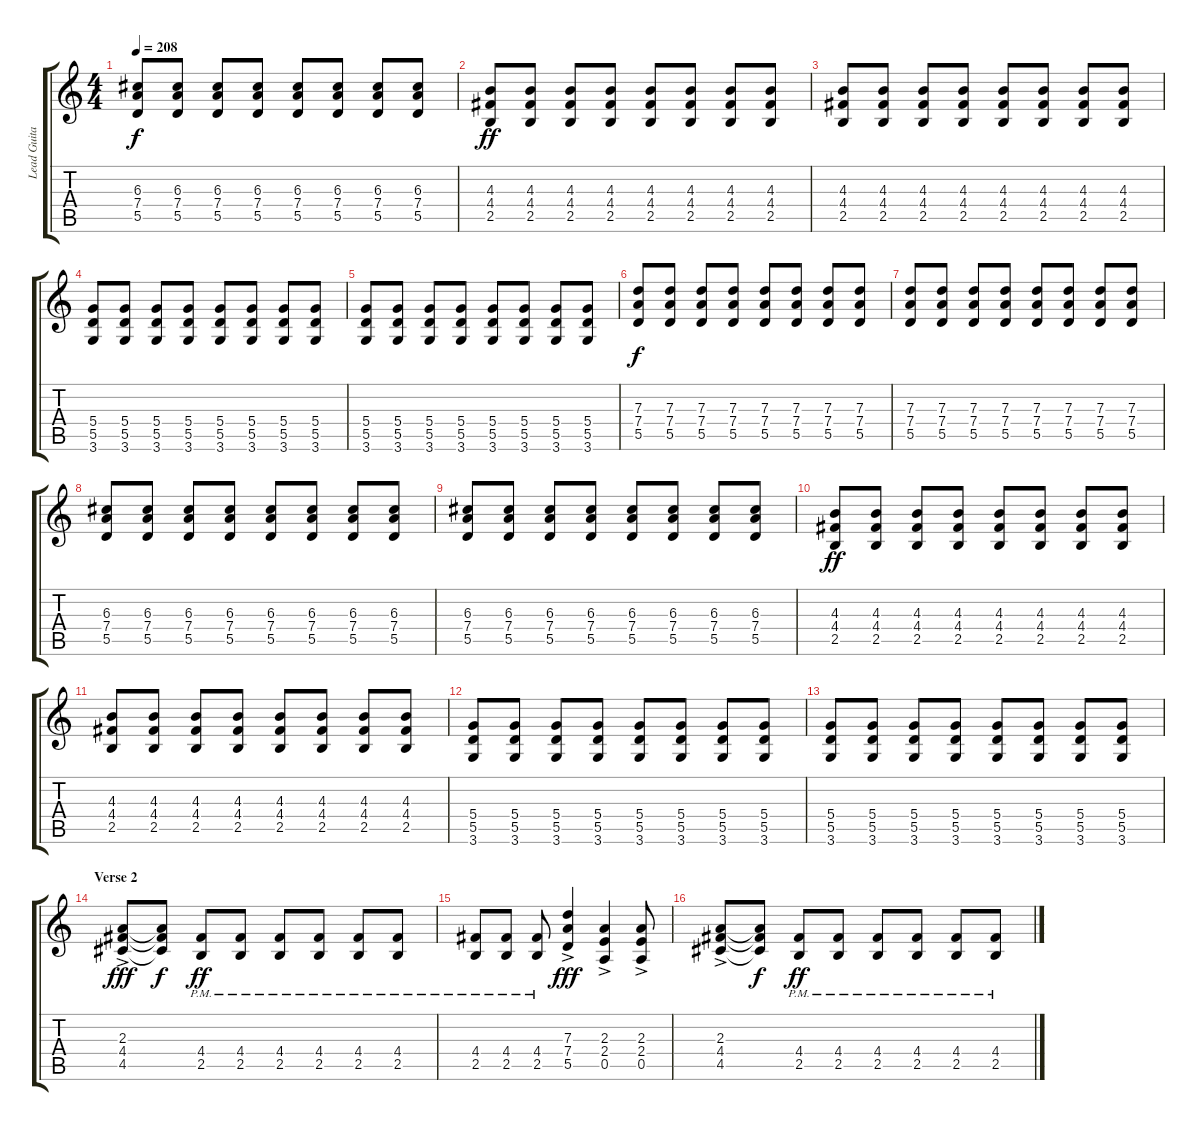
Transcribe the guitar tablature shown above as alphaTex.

\track ("Lead Guitar" "Lead Guita") {instrument distortionguitar}
\staff {score tabs}
\tuning (E4 B3 G3 D3 A2 E2) {hide}
\ts (4 4)
\tempo 208
\clef g2
\ks c
(6.3 7.4 5.5).8{dy f} (6.3 7.4 5.5).8 (6.3 7.4 5.5).8 (6.3 7.4 5.5).8 (6.3 7.4 5.5).8 (6.3 7.4 5.5).8 (6.3 7.4 5.5).8 (6.3 7.4 5.5).8 |
(4.3 4.4 2.5).8{dy ff} (4.3 4.4 2.5).8 (4.3 4.4 2.5).8 (4.3 4.4 2.5).8 (4.3 4.4 2.5).8 (4.3 4.4 2.5).8 (4.3 4.4 2.5).8 (4.3 4.4 2.5).8 |
(4.3 4.4 2.5).8 (4.3 4.4 2.5).8 (4.3 4.4 2.5).8 (4.3 4.4 2.5).8 (4.3 4.4 2.5).8 (4.3 4.4 2.5).8 (4.3 4.4 2.5).8 (4.3 4.4 2.5).8 |
(5.4 5.5 3.6).8 (5.4 5.5 3.6).8 (5.4 5.5 3.6).8 (5.4 5.5 3.6).8 (5.4 5.5 3.6).8 (5.4 5.5 3.6).8 (5.4 5.5 3.6).8 (5.4 5.5 3.6).8 |
(5.4 5.5 3.6).8 (5.4 5.5 3.6).8 (5.4 5.5 3.6).8 (5.4 5.5 3.6).8 (5.4 5.5 3.6).8 (5.4 5.5 3.6).8 (5.4 5.5 3.6).8 (5.4 5.5 3.6).8 |
(7.3 7.4 5.5).8{dy f} (7.3 7.4 5.5).8 (7.3 7.4 5.5).8 (7.3 7.4 5.5).8 (7.3 7.4 5.5).8 (7.3 7.4 5.5).8 (7.3 7.4 5.5).8 (7.3 7.4 5.5).8 |
(7.3 7.4 5.5).8 (7.3 7.4 5.5).8 (7.3 7.4 5.5).8 (7.3 7.4 5.5).8 (7.3 7.4 5.5).8 (7.3 7.4 5.5).8 (7.3 7.4 5.5).8 (7.3 7.4 5.5).8 |
(6.3 7.4 5.5).8 (6.3 7.4 5.5).8 (6.3 7.4 5.5).8 (6.3 7.4 5.5).8 (6.3 7.4 5.5).8 (6.3 7.4 5.5).8 (6.3 7.4 5.5).8 (6.3 7.4 5.5).8 |
(6.3 7.4 5.5).8 (6.3 7.4 5.5).8 (6.3 7.4 5.5).8 (6.3 7.4 5.5).8 (6.3 7.4 5.5).8 (6.3 7.4 5.5).8 (6.3 7.4 5.5).8 (6.3 7.4 5.5).8 |
(4.3 4.4 2.5).8{dy ff} (4.3 4.4 2.5).8 (4.3 4.4 2.5).8 (4.3 4.4 2.5).8 (4.3 4.4 2.5).8 (4.3 4.4 2.5).8 (4.3 4.4 2.5).8 (4.3 4.4 2.5).8 |
(4.3 4.4 2.5).8 (4.3 4.4 2.5).8 (4.3 4.4 2.5).8 (4.3 4.4 2.5).8 (4.3 4.4 2.5).8 (4.3 4.4 2.5).8 (4.3 4.4 2.5).8 (4.3 4.4 2.5).8 |
(5.4 5.5 3.6).8 (5.4 5.5 3.6).8 (5.4 5.5 3.6).8 (5.4 5.5 3.6).8 (5.4 5.5 3.6).8 (5.4 5.5 3.6).8 (5.4 5.5 3.6).8 (5.4 5.5 3.6).8 |
(5.4 5.5 3.6).8 (5.4 5.5 3.6).8 (5.4 5.5 3.6).8 (5.4 5.5 3.6).8 (5.4 5.5 3.6).8 (5.4 5.5 3.6).8 (5.4 5.5 3.6).8 (5.4 5.5 3.6).8 |
\section ("" "Verse 2")
(2.3{ac} 4.4{ac} 4.5{ac}).8{dy fff} (2.3{t} 4.4{t} 4.5{t}).8{dy f} (4.4{pm} 2.5{pm}).8{dy ff} (4.4{pm} 2.5{pm}).8 (4.4{pm} 2.5{pm}).8 (4.4{pm} 2.5{pm}).8 (4.4{pm} 2.5{pm}).8 (4.4{pm} 2.5{pm}).8 |
(4.4{pm} 2.5{pm}).8 (4.4{pm} 2.5{pm}).8 (4.4{pm} 2.5{pm}).8 (7.3{ac} 7.4{ac} 5.5{ac}).4{dy fff} (2.3{ac} 2.4{ac} 0.5{ac}).4 (2.3{ac} 2.4{ac} 0.5{ac}).8 |
(2.3{ac} 4.4{ac} 4.5{ac}).8 (2.3{t} 4.4{t} 4.5{t}).8{dy f} (4.4{pm} 2.5{pm}).8{dy ff} (4.4{pm} 2.5{pm}).8 (4.4{pm} 2.5{pm}).8 (4.4{pm} 2.5{pm}).8 (4.4{pm} 2.5{pm}).8 (4.4{pm} 2.5{pm}).8
